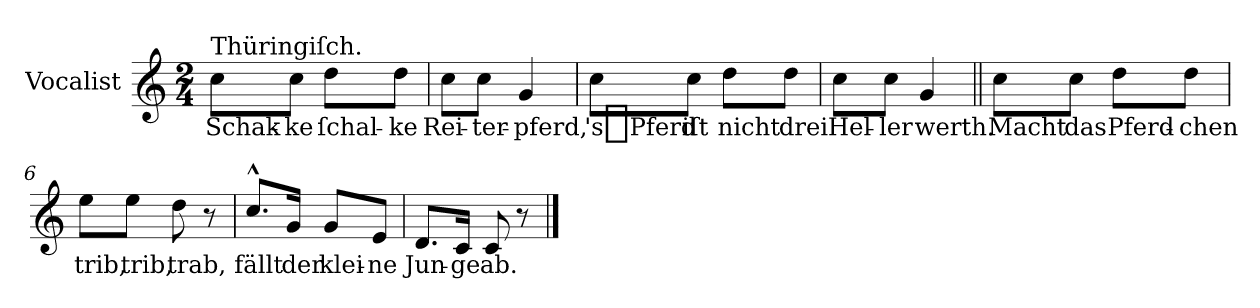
**kern	**text
*part1	*part1
*staff1	*staff1
*I"Vocalist	*
*k[]	*
*C:	*
*M2/4	*
=1	=1
!LO:TX:a:t=Thüringiſch.	!
8ccL	Schak-
8ccJ	-ke
8ddL	ſchal-
8ddJ	-ke
=2	=2
8ccL	Rei-
8ccJ	-ter-
4g	-pferd,
=3	=3
8ccL	's_Pferd
8ccJ	iſt
8ddL	nicht
8ddJ	drei
=4	=4
8ccL	Hel-
8ccJ	-ler
4g	werth.
=5||	=5||
8ccL	Macht
8ccJ	das
8ddL	Pferd-
8ddJ	-chen
=6	=6
8eeL	trib,
8eeJ	trib,
8dd	trab,
8r	.
=7	=7
8.cc^^L	fällt
16gJk	der
8gL	klei-
8eJ	-ne
=8	=8
8.dL	Jun-
16cJk	-ge
8c	ab.
8r	.
==	==
*-	*-
